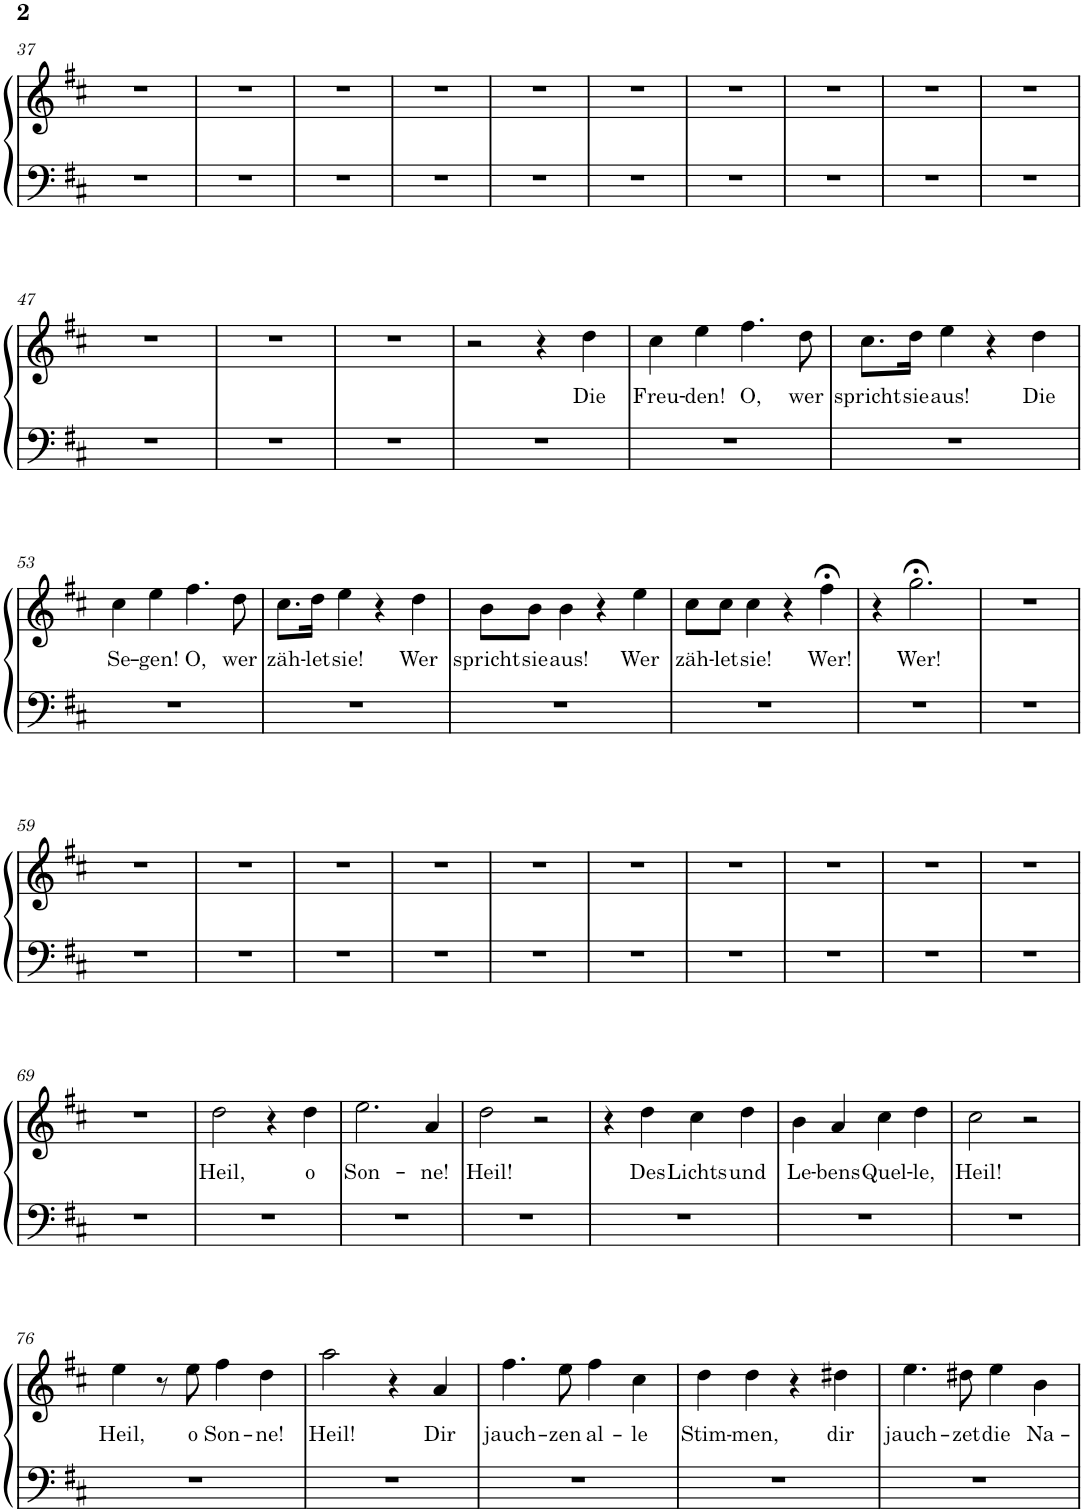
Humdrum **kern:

**kern	**kern	**text
*part1	*part1	*part1
*staff2	*staff1	*staff1
*I"Piano	*	*
*I'Pno.	*	*
!!LO:PB:g=z
*clefF4	*clefG2	*
*k[f#c#]	*k[f#c#]	*
*M4/4	*M4/4	*
*met(c)	*met(c)	*
=37	=37	=37
1r	1r	.
=38	=38	=38
1r	1r	.
=39	=39	=39
1r	1r	.
=40	=40	=40
1r	1r	.
=41	=41	=41
1r	1r	.
=42	=42	=42
1r	1r	.
=43	=43	=43
1r	1r	.
=44	=44	=44
1r	1r	.
=45	=45	=45
1r	1r	.
=46	=46	=46
1r	1r	.
!!LO:LB:g=z
=47	=47	=47
1r	1r	.
=48	=48	=48
1r	1r	.
=49	=49	=49
1r	1r	.
=50	=50	=50
1r	2r	.
.	4r	.
!	!	!LO:LY:b
.	4dd\	Die
=51	=51	=51
!	!	!LO:LY:b
1r	4cc#\	Freu-
!	!	!LO:LY:b
.	4ee\	-den!
!	!	!LO:LY:b
.	4.ff#\	O,
!	!	!LO:LY:b
.	8dd\	wer
=52	=52	=52
!	!	!LO:LY:b
1r	8.cc#\L	spricht
!	!	!LO:LY:b
.	16dd\Jk	sie
!	!	!LO:LY:b
.	4ee\	aus!
.	4r	.
!	!	!LO:LY:b
.	4dd\	Die
!!LO:LB:g=z
=53	=53	=53
!	!	!LO:LY:b
1r	4cc#\	Se-
!	!	!LO:LY:b
.	4ee\	-gen!
!	!	!LO:LY:b
.	4.ff#\	O,
!	!	!LO:LY:b
.	8dd\	wer
=54	=54	=54
!	!	!LO:LY:b
1r	8.cc#\L	zäh-
!	!	!LO:LY:b
.	16dd\Jk	-let
!	!	!LO:LY:b
.	4ee\	sie!
.	4r	.
!	!	!LO:LY:b
.	4dd\	Wer
=55	=55	=55
!	!	!LO:LY:b
1r	8b\L	spricht
!	!	!LO:LY:b
.	8b\J	sie
!	!	!LO:LY:b
.	4b\	aus!
.	4r	.
!	!	!LO:LY:b
.	4ee\	Wer
=56	=56	=56
!	!	!LO:LY:b
1r	8cc#\L	zäh-
!	!	!LO:LY:b
.	8cc#\J	-let
!	!	!LO:LY:b
.	4cc#\	sie!
.	4r	.
!	!	!LO:LY:b
.	4ff#;<\	Wer!
=57	=57	=57
1r	4r	.
!	!	!LO:LY:b
.	2.gg;<\	Wer!
=58	=58	=58
1r	1r	.
!!LO:LB:g=z
=59	=59	=59
1r	1r	.
=60	=60	=60
1r	1r	.
=61	=61	=61
1r	1r	.
=62	=62	=62
1r	1r	.
=63	=63	=63
1r	1r	.
=64	=64	=64
1r	1r	.
=65	=65	=65
1r	1r	.
=66	=66	=66
1r	1r	.
=67	=67	=67
1r	1r	.
=68	=68	=68
1r	1r	.
!!LO:LB:g=z
=69	=69	=69
1r	1r	.
=70	=70	=70
!	!	!LO:LY:b
1r	2dd\	Heil,
.	4r	.
!	!	!LO:LY:b
.	4dd\	o
=71	=71	=71
!	!	!LO:LY:b
1r	2.ee\	Son-
!	!	!LO:LY:b
.	4a/	-ne!
=72	=72	=72
!	!	!LO:LY:b
1r	2dd\	Heil!
.	2r	.
=73	=73	=73
1r	4r	.
!	!	!LO:LY:b
.	4dd\	Des
!	!	!LO:LY:b
.	4cc#\	Lichts
!	!	!LO:LY:b
.	4dd\	und
=74	=74	=74
!	!	!LO:LY:b
1r	4b\	Le-
!	!	!LO:LY:b
.	4a/	-bens
!	!	!LO:LY:b
.	4cc#\	Quel-
!	!	!LO:LY:b
.	4dd\	-le,
=75	=75	=75
!	!	!LO:LY:b
1r	2cc#\	Heil!
.	2r	.
!!LO:LB:g=z
=76	=76	=76
!	!	!LO:LY:b
1r	4ee\	Heil,
.	8r	.
!	!	!LO:LY:b
.	8ee\	o
!	!	!LO:LY:b
.	4ff#\	Son-
!	!	!LO:LY:b
.	4dd\	-ne!
=77	=77	=77
!	!	!LO:LY:b
1r	2aa\	Heil!
.	4r	.
!	!	!LO:LY:b
.	4a/	Dir
=78	=78	=78
!	!	!LO:LY:b
1r	4.ff#\	jauch-
!	!	!LO:LY:b
.	8ee\	-zen
!	!	!LO:LY:b
.	4ff#\	al-
!	!	!LO:LY:b
.	4cc#\	-le
=79	=79	=79
!	!	!LO:LY:b
1r	4dd\	Stim-
!	!	!LO:LY:b
.	4dd\	-men,
.	4r	.
!	!	!LO:LY:b
.	4dd#X\	dir
=80	=80	=80
!	!	!LO:LY:b
1r	4.ee\	jauch-
!	!	!LO:LY:b
.	8dd#X\	-zet
!	!	!LO:LY:b
.	4ee\	die
!	!	!LO:LY:b
.	4b\	Na-
=	=	=
*-	*-	*-
